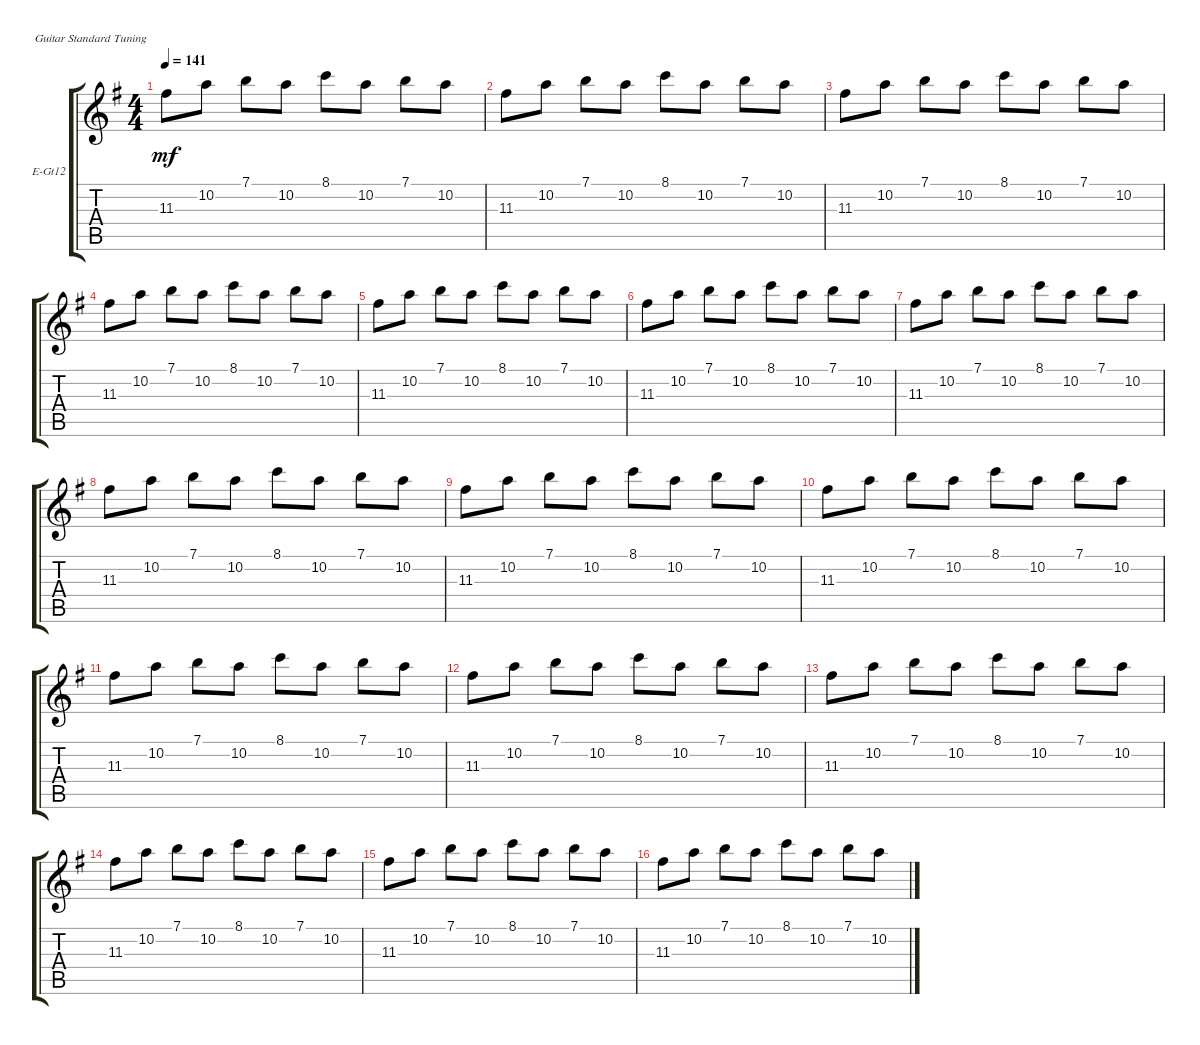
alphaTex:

\defaultSystemsLayout 4
\bracketExtendMode groupsimilarinstruments
\firstSystemTrackNameOrientation horizontal
\otherSystemsTrackNameOrientation horizontal
\track ("12 St. Electric Guitar" "E-Gt12") {instrument electricguitarclean}
\staff {score tabs}
\tuning (E4 B3 G3 D3 A2 E2)
\ts (4 4)
\tempo 141
\clef g2
\scale
0.333333
\ks g
11.3.8{dy mf} 10.2.8 7.1.8 10.2.8 8.1.8 10.2.8 7.1.8 10.2.8 |
\scale
0.333333 11.3.8 10.2.8 7.1.8 10.2.8 8.1.8 10.2.8 7.1.8 10.2.8 |
\scale
0.333333 11.3.8 10.2.8 7.1.8 10.2.8 8.1.8 10.2.8 7.1.8 10.2.8 |
\scale
0.333333 11.3.8 10.2.8 7.1.8 10.2.8 8.1.8 10.2.8 7.1.8 10.2.8 |
\scale
0.333333 11.3.8 10.2.8 7.1.8 10.2.8 8.1.8 10.2.8 7.1.8 10.2.8 |
\scale
0.333333 11.3.8 10.2.8 7.1.8 10.2.8 8.1.8 10.2.8 7.1.8 10.2.8 |
\scale
0.333333 11.3.8 10.2.8 7.1.8 10.2.8 8.1.8 10.2.8 7.1.8 10.2.8 |
\scale
0.333333 11.3.8 10.2.8 7.1.8 10.2.8 8.1.8 10.2.8 7.1.8 10.2.8 |
\scale
0.333333 11.3.8 10.2.8 7.1.8 10.2.8 8.1.8 10.2.8 7.1.8 10.2.8 |
\scale
0.333333 11.3.8 10.2.8 7.1.8 10.2.8 8.1.8 10.2.8 7.1.8 10.2.8 |
\scale
0.333333 11.3.8 10.2.8 7.1.8 10.2.8 8.1.8 10.2.8 7.1.8 10.2.8 |
\scale
0.333333 11.3.8 10.2.8 7.1.8 10.2.8 8.1.8 10.2.8 7.1.8 10.2.8 |
\scale
0.333333 11.3.8 10.2.8 7.1.8 10.2.8 8.1.8 10.2.8 7.1.8 10.2.8 |
\scale
0.333333 11.3.8 10.2.8 7.1.8 10.2.8 8.1.8 10.2.8 7.1.8 10.2.8 |
\scale
0.333333 11.3.8 10.2.8 7.1.8 10.2.8 8.1.8 10.2.8 7.1.8 10.2.8 |
\scale
0.333333 11.3.8 10.2.8 7.1.8 10.2.8 8.1.8 10.2.8 7.1.8 10.2.8
